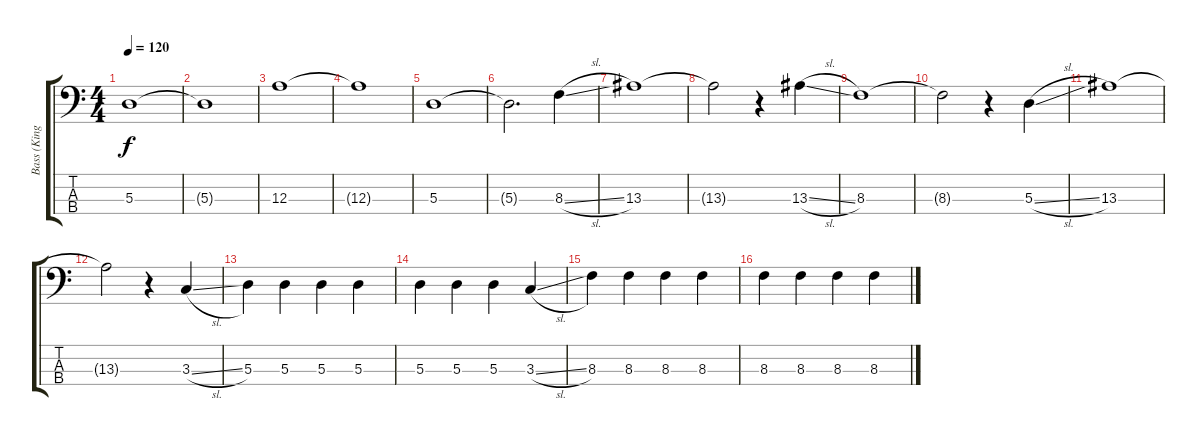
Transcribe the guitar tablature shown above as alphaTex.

\track ("Bass (Kingsbury)" "Bass (King") {instrument electricbasspick}
\staff {score tabs}
\tuning (G2 D2 A1 D1) {hide}
\ts (4 4)
\tempo 120
\clef f4
\ks c
5.3.1{dy f} |
5.3{t}.1 |
12.3.1 |
12.3{t}.1 |
5.3.1 |
5.3{t}.2{d} 8.3{sl}.4 |
13.3.1 |
13.3{t}.2 r.4 13.3{sl}.4 |
8.3.1 |
8.3{t}.2 r.4 5.3{sl}.4 |
13.3.1 |
13.3{t}.2 r.4 3.3{sl}.4 |
5.3.4 5.3.4 5.3.4 5.3.4 |
5.3.4 5.3.4 5.3.4 3.3{sl}.4 |
8.3.4 8.3.4 8.3.4 8.3.4 |
8.3.4 8.3.4 8.3.4 8.3.4
